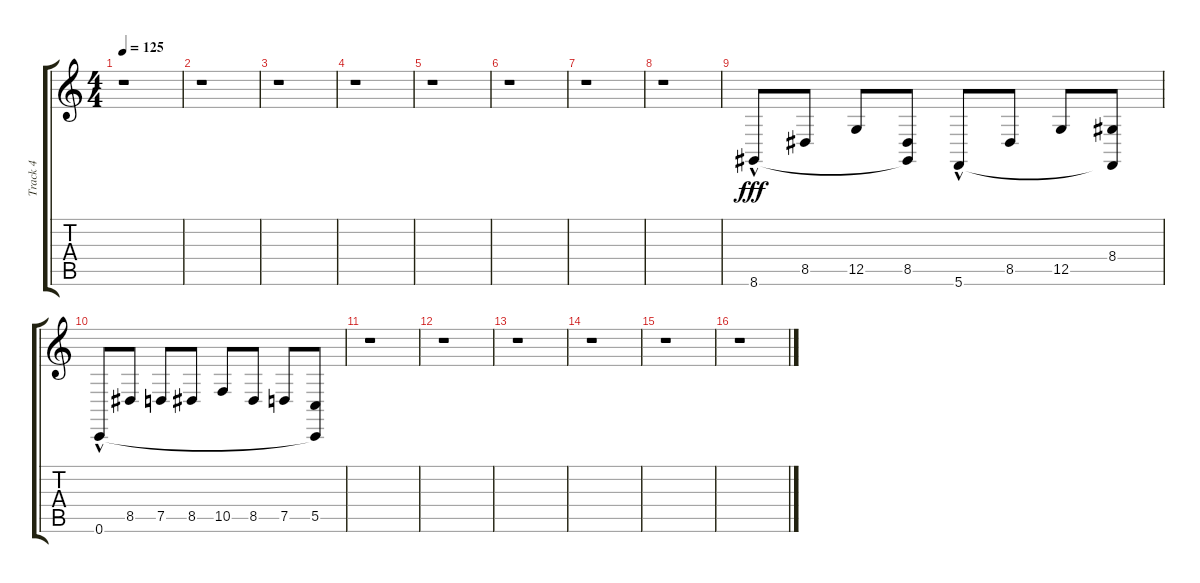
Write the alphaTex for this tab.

\track ("Track 4" "Track 4") {instrument brightacousticpiano}
\staff {score tabs}
\tuning (D4 A3 F3 C3 G2 C2) {hide}
\ts (4 4)
\tempo 125
\clef g2
\ks c
r.1{dy fff} |
r.1 |
r.1 |
r.1 |
r.1 |
r.1 |
r.1 |
r.1 |
8.6{hac}.8 8.5.8 12.5.8 (8.5 8.6{t}).8 5.6{hac}.8 8.5.8 12.5.8 (8.4 5.6{t}).8 |
0.6{hac}.8 8.5.8 7.5.8 8.5.8 10.5.8 8.5.8 7.5.8 (5.5 0.6{t}).8 |
r.1 |
r.1 |
r.1 |
r.1 |
r.1 |
r.1
